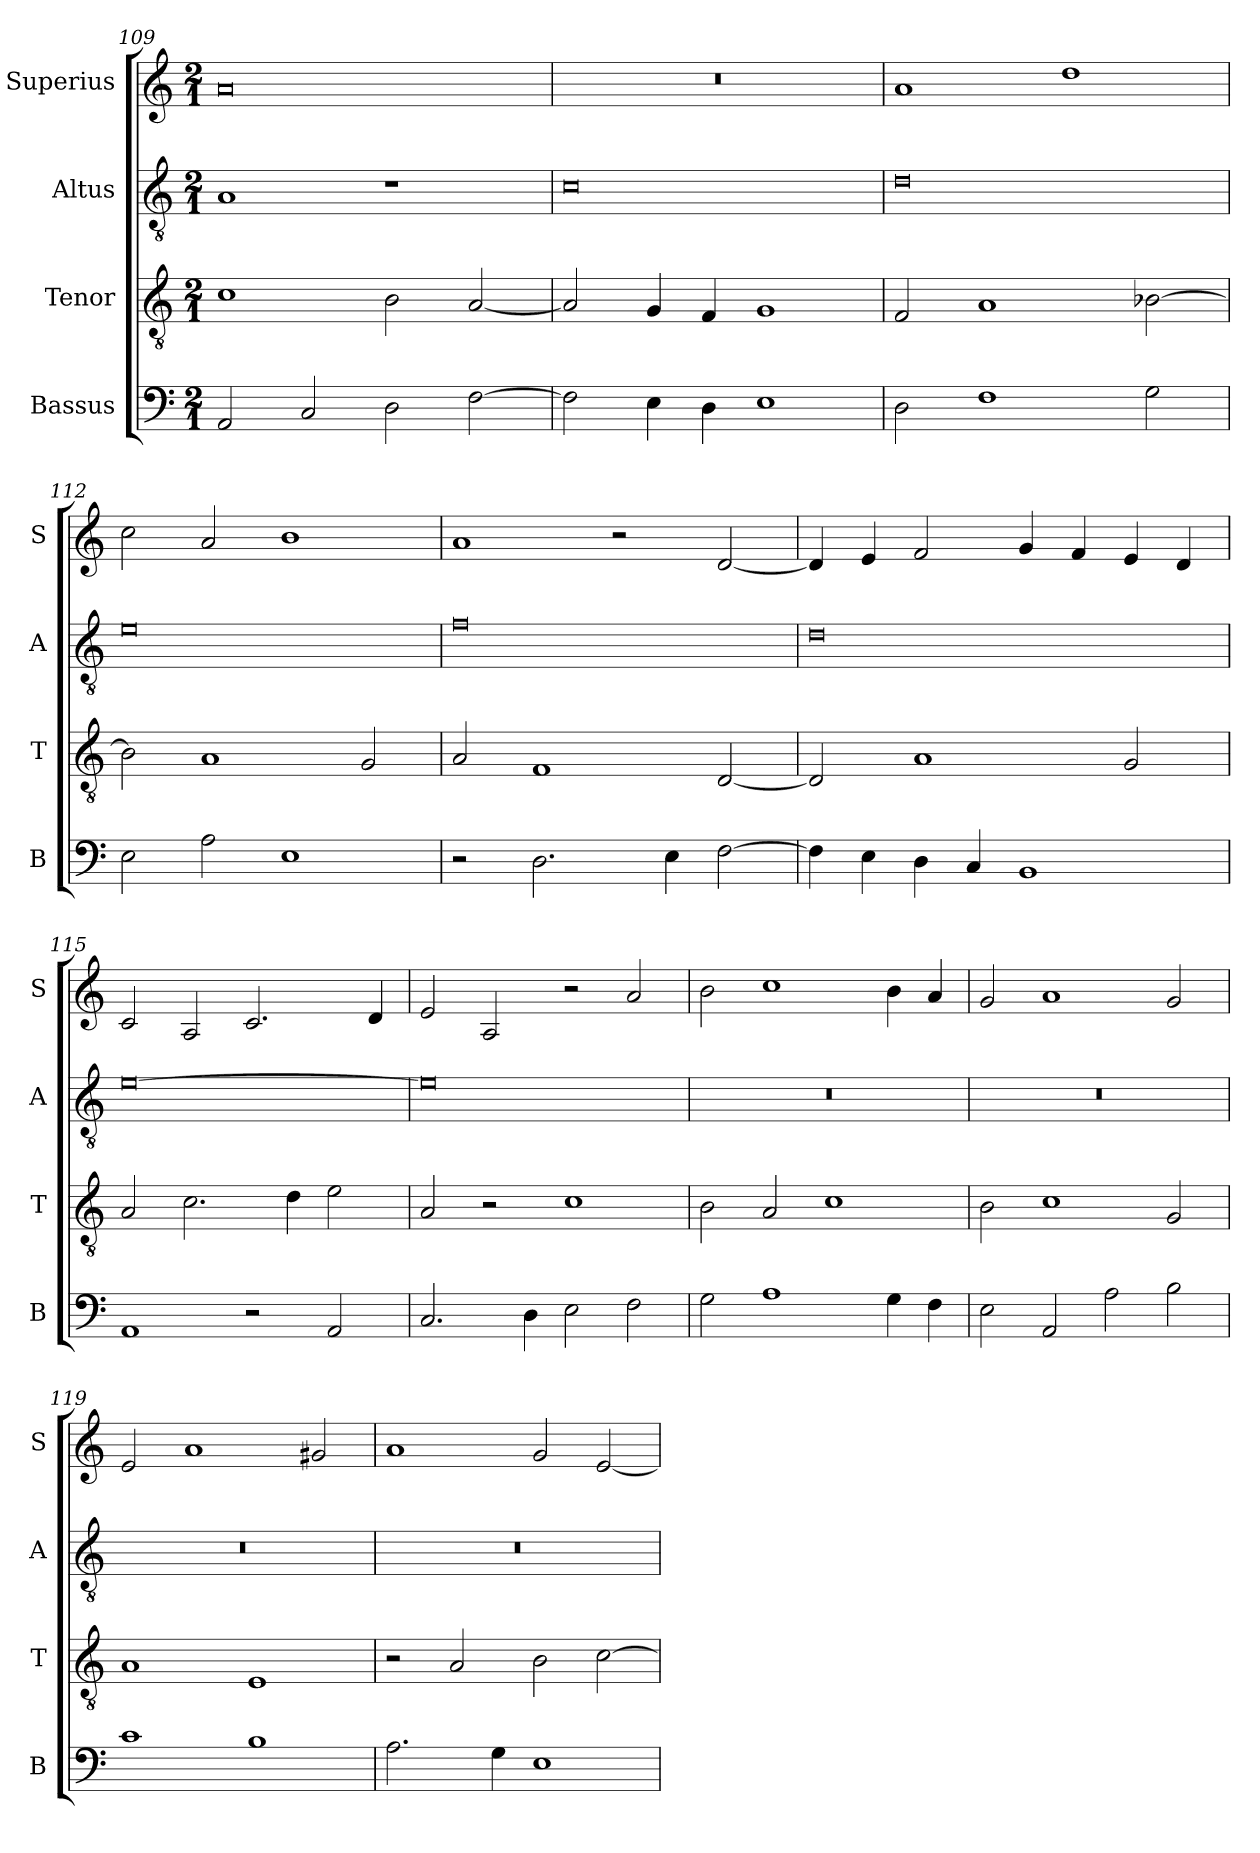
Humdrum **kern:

**kern	**kern	**kern	**kern
*part4	*part3	*part2	*part1
*staff4	*staff3	*staff2	*staff1
*I"Bassus	*I"Tenor	*I"Altus	*I"Superius
*I'B	*I'T	*I'A	*I'S
*clefF4	*clefGv2	*clefGv2	*clefG2
*k[]	*k[]	*k[]	*k[]
*M2/1	*M2/1	*M2/1	*M2/1
=109	=109	=109	=109
2AA/	1c	1A	0a
2C/	.	.	.
2D\	2B\	1r	.
[2F\	[2A/	.	.
=110	=110	=110	=110
2F\]	2A/]	0c	0r
4E\	4G/	.	.
4D\	4F/	.	.
1E	1G	.	.
=111	=111	=111	=111
2D\	2F/	0d	1a
1F	1A	.	.
.	.	.	1dd
2G\	[2B-X\	.	.
=112	=112	=112	=112
2E\	2B-\]	0e	2cc\
2A\	1A	.	2a/
1E	.	.	1b
.	2G/	.	.
=113	=113	=113	=113
2r	2A/	0f	1a
2.D\	1F	.	.
.	.	.	2r
4E\	.	.	.
[2F\	[2D/	.	[2d/
=114	=114	=114	=114
4F\]	2D/]	0d	4d/]
4E\	.	.	4e/
4D\	1A	.	2f/
4C/	.	.	.
1BB	.	.	4g/
.	.	.	4f/
.	2G/	.	4e/
.	.	.	4d/
=115	=115	=115	=115
1AA	2A/	[0e	2c/
.	2.c\	.	2A/
2r	.	.	2.c/
.	4d\	.	.
2AA/	2e\	.	.
.	.	.	4d/
=116	=116	=116	=116
2.C/	2A/	0e]	2e/
.	2r	.	2A/
4D\	.	.	.
2E\	1c	.	2r
2F\	.	.	2a/
=117	=117	=117	=117
2G\	2B\	0r	2b\
1A	2A/	.	1cc
.	1c	.	.
4G\	.	.	4b\
4F\	.	.	4a/
=118	=118	=118	=118
2E\	2B\	0r	2g/
2AA/	1c	.	1a
2A\	.	.	.
2B\	2G/	.	2g/
=119	=119	=119	=119
1c	1A	0r	2e/
.	.	.	1a
1B	1E	.	.
.	.	.	2g#X/
=120	=120	=120	=120
2.A\	2r	0r	1a
.	2A/	.	.
4G\	.	.	.
1E	2B\	.	2g/
.	[2c\	.	[2e/
=	=	=	=
*-	*-	*-	*-
